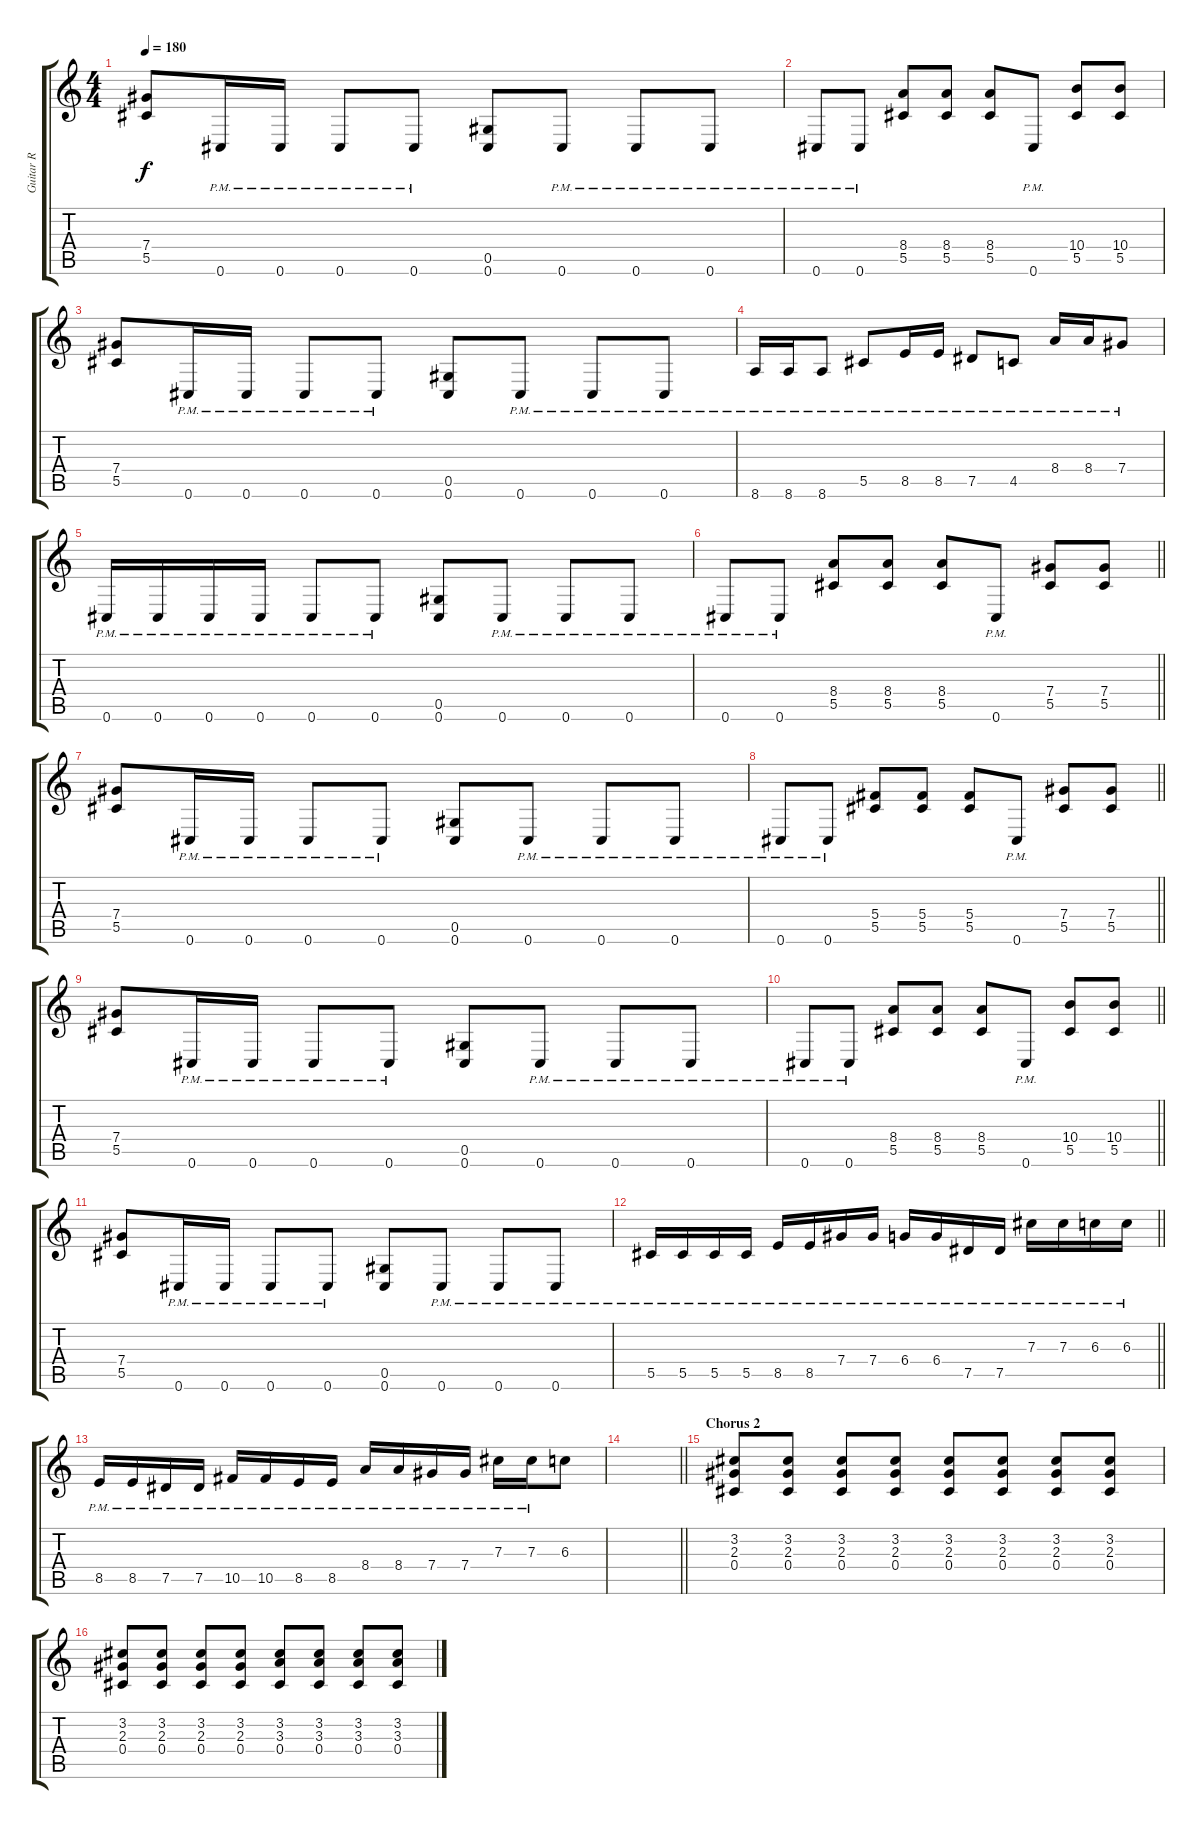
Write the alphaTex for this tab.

\track ("Guitar R" "Guitar R") {instrument overdrivenguitar}
\staff {score tabs}
\tuning (Eb4 Bb3 Gb3 Db3 Ab2 Db2) {hide}
\ts (4 4)
\tempo 180
\clef g2
\ks c
(7.4 5.5).8{dy f} 0.6{pm}.16 0.6{pm}.16 0.6{pm}.8 0.6{pm}.8 (0.5 0.6).8 0.6{pm}.8 0.6{pm}.8 0.6{pm}.8 |
0.6{pm}.8 0.6{pm}.8 (8.4 5.5).8 (8.4 5.5).8 (8.4 5.5).8 0.6{pm}.8 (10.4 5.5).8 (10.4 5.5).8 |
(7.4 5.5).8 0.6{pm}.16 0.6{pm}.16 0.6{pm}.8 0.6{pm}.8 (0.5 0.6).8 0.6{pm}.8 0.6{pm}.8 0.6{pm}.8 |
8.6{pm}.16 8.6{pm}.16 8.6{pm}.8 5.5{pm}.8 8.5{pm}.16 8.5{pm}.16 7.5{pm}.8 4.5{pm}.8 8.4{pm}.16 8.4{pm}.16 7.4{pm}.8 |
0.6{pm}.16 0.6{pm}.16 0.6{pm}.16 0.6{pm}.16 0.6{pm}.8 0.6{pm}.8 (0.5 0.6).8 0.6{pm}.8 0.6{pm}.8 0.6{pm}.8 |
\barLineRight lightlight
0.6{pm}.8 0.6{pm}.8 (8.4 5.5).8 (8.4 5.5).8 (8.4 5.5).8 0.6{pm}.8 (7.4 5.5).8 (7.4 5.5).8 |
(7.4 5.5).8 0.6{pm}.16 0.6{pm}.16 0.6{pm}.8 0.6{pm}.8 (0.5 0.6).8 0.6{pm}.8 0.6{pm}.8 0.6{pm}.8 |
\barLineRight lightlight
0.6{pm}.8 0.6{pm}.8 (5.4 5.5).8 (5.4 5.5).8 (5.4 5.5).8 0.6{pm}.8 (7.4 5.5).8 (7.4 5.5).8 |
(7.4 5.5).8 0.6{pm}.16 0.6{pm}.16 0.6{pm}.8 0.6{pm}.8 (0.5 0.6).8 0.6{pm}.8 0.6{pm}.8 0.6{pm}.8 |
\barLineRight lightlight
0.6{pm}.8 0.6{pm}.8 (8.4 5.5).8 (8.4 5.5).8 (8.4 5.5).8 0.6{pm}.8 (10.4 5.5).8 (10.4 5.5).8 |
(7.4 5.5).8 0.6{pm}.16 0.6{pm}.16 0.6{pm}.8 0.6{pm}.8 (0.5 0.6).8 0.6{pm}.8 0.6{pm}.8 0.6{pm}.8 |
\barLineRight lightlight
5.5{pm}.16 5.5{pm}.16 5.5{pm}.16 5.5{pm}.16 8.5{pm}.16 8.5{pm}.16 7.4{pm}.16 7.4{pm}.16 6.4{pm}.16 6.4{pm}.16 7.5{pm}.16 7.5{pm}.16 7.3{pm}.16 7.3{pm}.16 6.3{pm}.16 6.3{pm}.16 |
8.5{pm}.16 8.5{pm}.16 7.5{pm}.16 7.5{pm}.16 10.5{pm}.16 10.5{pm}.16 8.5{pm}.16 8.5{pm}.16 8.4{pm}.16 8.4{pm}.16 7.4{pm}.16 7.4{pm}.16 7.3{pm}.16 7.3{pm}.16 6.3.8 |
\barLineRight lightlight
|
\section ("" "Chorus 2")
(3.2 2.3 0.4).8 (3.2 2.3 0.4).8 (3.2 2.3 0.4).8 (3.2 2.3 0.4).8 (3.2 2.3 0.4).8 (3.2 2.3 0.4).8 (3.2 2.3 0.4).8 (3.2 2.3 0.4).8 |
(3.2 2.3 0.4).8 (3.2 2.3 0.4).8 (3.2 2.3 0.4).8 (3.2 2.3 0.4).8 (3.2 3.3 0.4).8 (3.2 3.3 0.4).8 (3.2 3.3 0.4).8 (3.2 3.3 0.4).8
